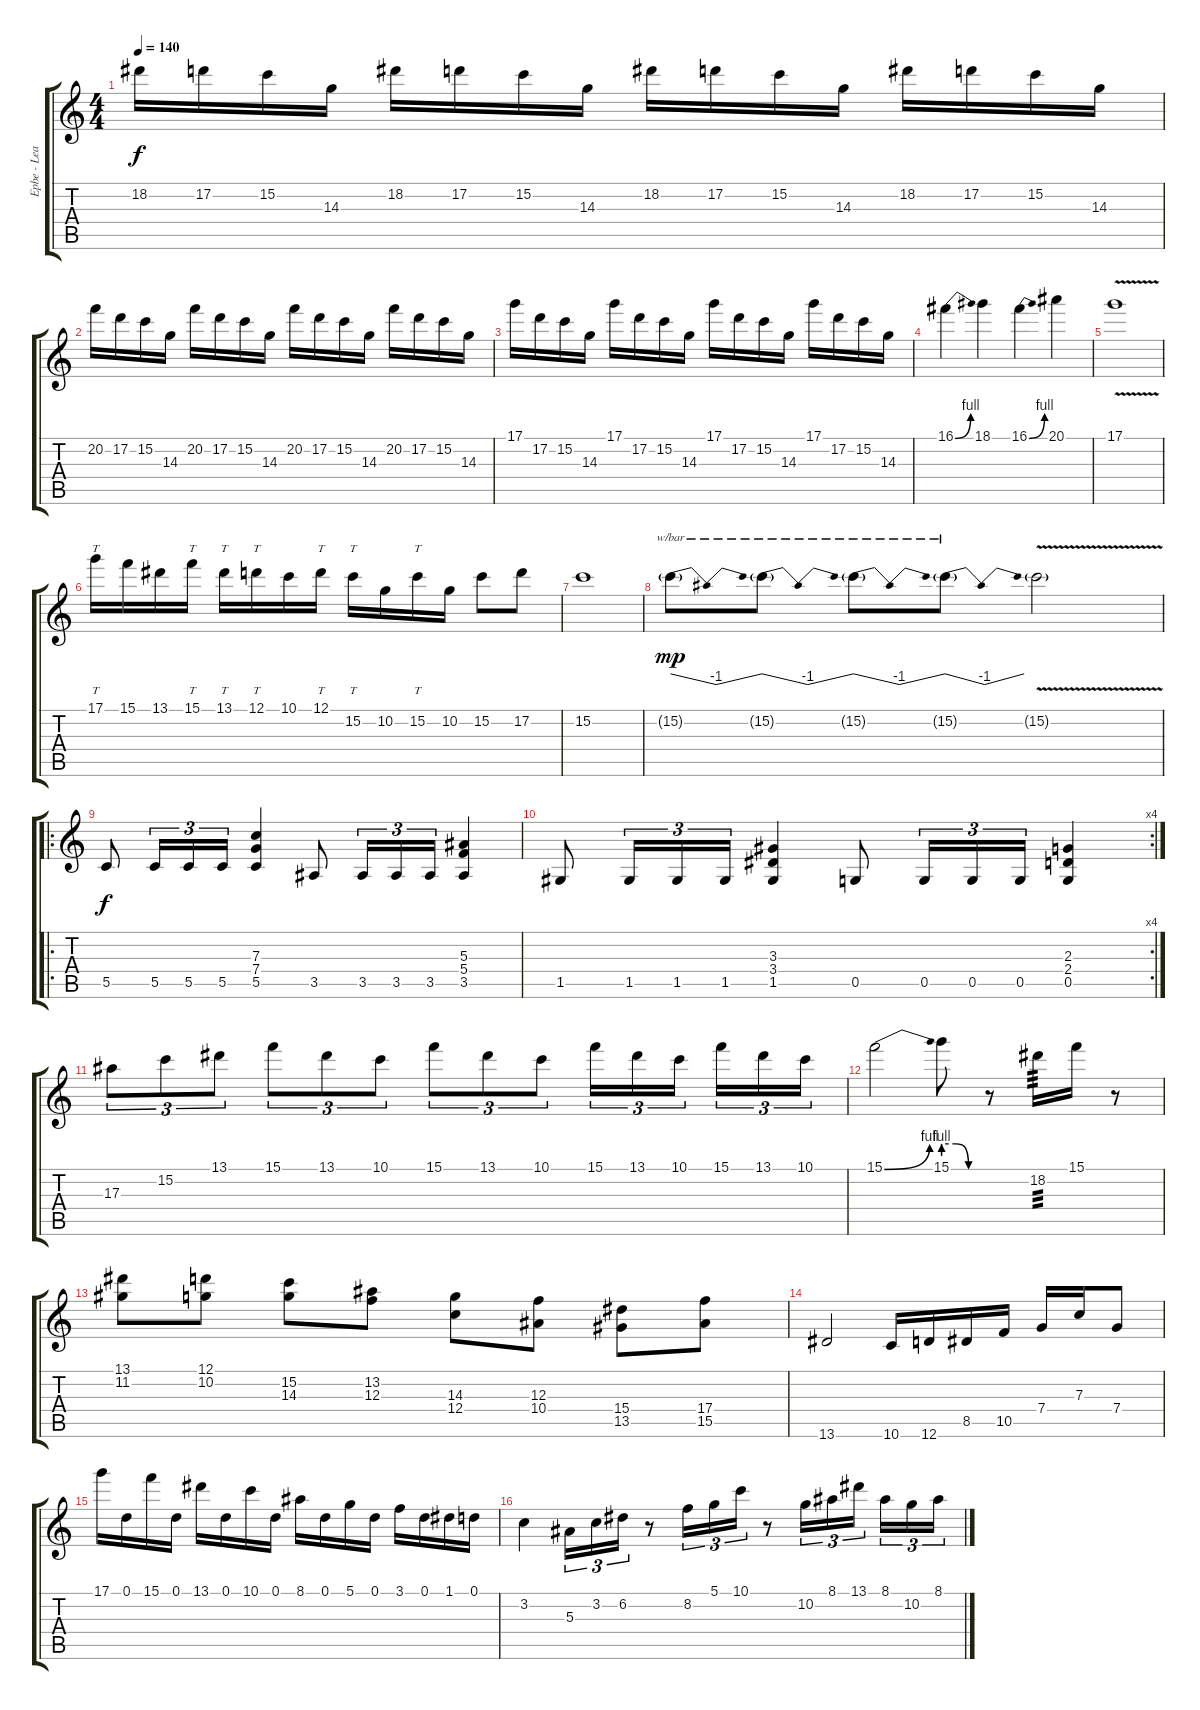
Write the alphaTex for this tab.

\track ("Epbe - Lead/Rhythm" "Epbe - Lea") {instrument overdrivenguitar}
\staff {score tabs}
\tuning (D4 A3 F3 C3 G2 D2) {hide}
\ts (4 4)
\tempo 140
\clef g2
\ks c
18.2.16{dy f} 17.2.16 15.2.16 14.3.16 18.2.16 17.2.16 15.2.16 14.3.16 18.2.16 17.2.16 15.2.16 14.3.16 18.2.16 17.2.16 15.2.16 14.3.16 |
20.2.16 17.2.16 15.2.16 14.3.16 20.2.16 17.2.16 15.2.16 14.3.16 20.2.16 17.2.16 15.2.16 14.3.16 20.2.16 17.2.16 15.2.16 14.3.16 |
17.1.16 17.2.16 15.2.16 14.3.16 17.1.16 17.2.16 15.2.16 14.3.16 17.1.16 17.2.16 15.2.16 14.3.16 17.1.16 17.2.16 15.2.16 14.3.16 |
16.1{be (bend 0 0 60 4)}.4 18.1.4 16.1{be (bend 0 0 60 4)}.4 20.1.4 |
17.1{v}.1 |
17.1.16{tt} 15.1.16 13.1.16 15.1.16{tt} 13.1.16{tt} 12.1.16{tt} 10.1.16 12.1.16{tt} 15.2.16{tt} 10.2.16 15.2.16{tt} 10.2.16 15.2.8 17.2.8 |
15.2.1 |
15.2{g}.8{tbe (dip default 0 0 30 -4 60 0) dy mp} 15.2{g}.8{tbe (dip default 0 0 30 -4 60 0)} 15.2{g}.8{tbe (dip default 0 0 30 -4 60 0)} 15.2{g}.8{tbe (dip default 0 0 30 -4 60 0)} 15.2{v g}.2 |
\ro
5.5.8{dy f volume 16} 5.5.16{tu (3 2)} 5.5.16{tu (3 2)} 5.5.16{tu (3 2)} (7.3 7.4 5.5).4 3.5.8 3.5.16{tu (3 2)} 3.5.16{tu (3 2)} 3.5.16{tu (3 2)} (5.3 5.4 3.5).4 |
\rc 4
1.5.8 1.5.16{tu (3 2)} 1.5.16{tu (3 2)} 1.5.16{tu (3 2)} (3.3 3.4 1.5).4 0.5.8 0.5.16{tu (3 2)} 0.5.16{tu (3 2)} 0.5.16{tu (3 2)} (2.3 2.4 0.5).4 |
17.3.8{tu (3 2)} 15.2.8{tu (3 2)} 13.1.8{tu (3 2)} 15.1.8{tu (3 2)} 13.1.8{tu (3 2)} 10.1.8{tu (3 2)} 15.1.8{tu (3 2)} 13.1.8{tu (3 2)} 10.1.8{tu (3 2)} 15.1.16{tu (3 2)} 13.1.16{tu (3 2)} 10.1.16{tu (3 2)} 15.1.16{tu (3 2)} 13.1.16{tu (3 2)} 10.1.16{tu (3 2)} |
15.1{be (bend 0 0 60 4)}.2 15.1{be (custom 0 4 20 4 40 0 60 0)}.8 r.8 18.2.16{tp 3} 15.1.16 r.8 |
(13.1 11.2).8 (12.1 10.2).8 (15.2 14.3).8 (13.2 12.3).8 (14.3 12.4).8 (12.3 10.4).8 (15.4 13.5).8 (17.4 15.5).8 |
13.6.2 10.6.16 12.6.16 8.5.16 10.5.16 7.4.16 7.3.16 7.4.8 |
17.1.16 0.1.16 15.1.16 0.1.16 13.1.16 0.1.16 10.1.16 0.1.16 8.1.16 0.1.16 5.1.16 0.1.16 3.1.16 0.1.16 1.1.16 0.1.16 |
3.2.4 5.3.16{tu (3 2)} 3.2.16{tu (3 2)} 6.2.16{tu (3 2)} r.8 8.2.16{tu (3 2)} 5.1.16{tu (3 2)} 10.1.16{tu (3 2)} r.8 10.2.16{tu (3 2)} 8.1.16{tu (3 2)} 13.1.16{tu (3 2)} 8.1.16{tu (3 2)} 10.2.16{tu (3 2)} 8.1.16{tu (3 2)}
